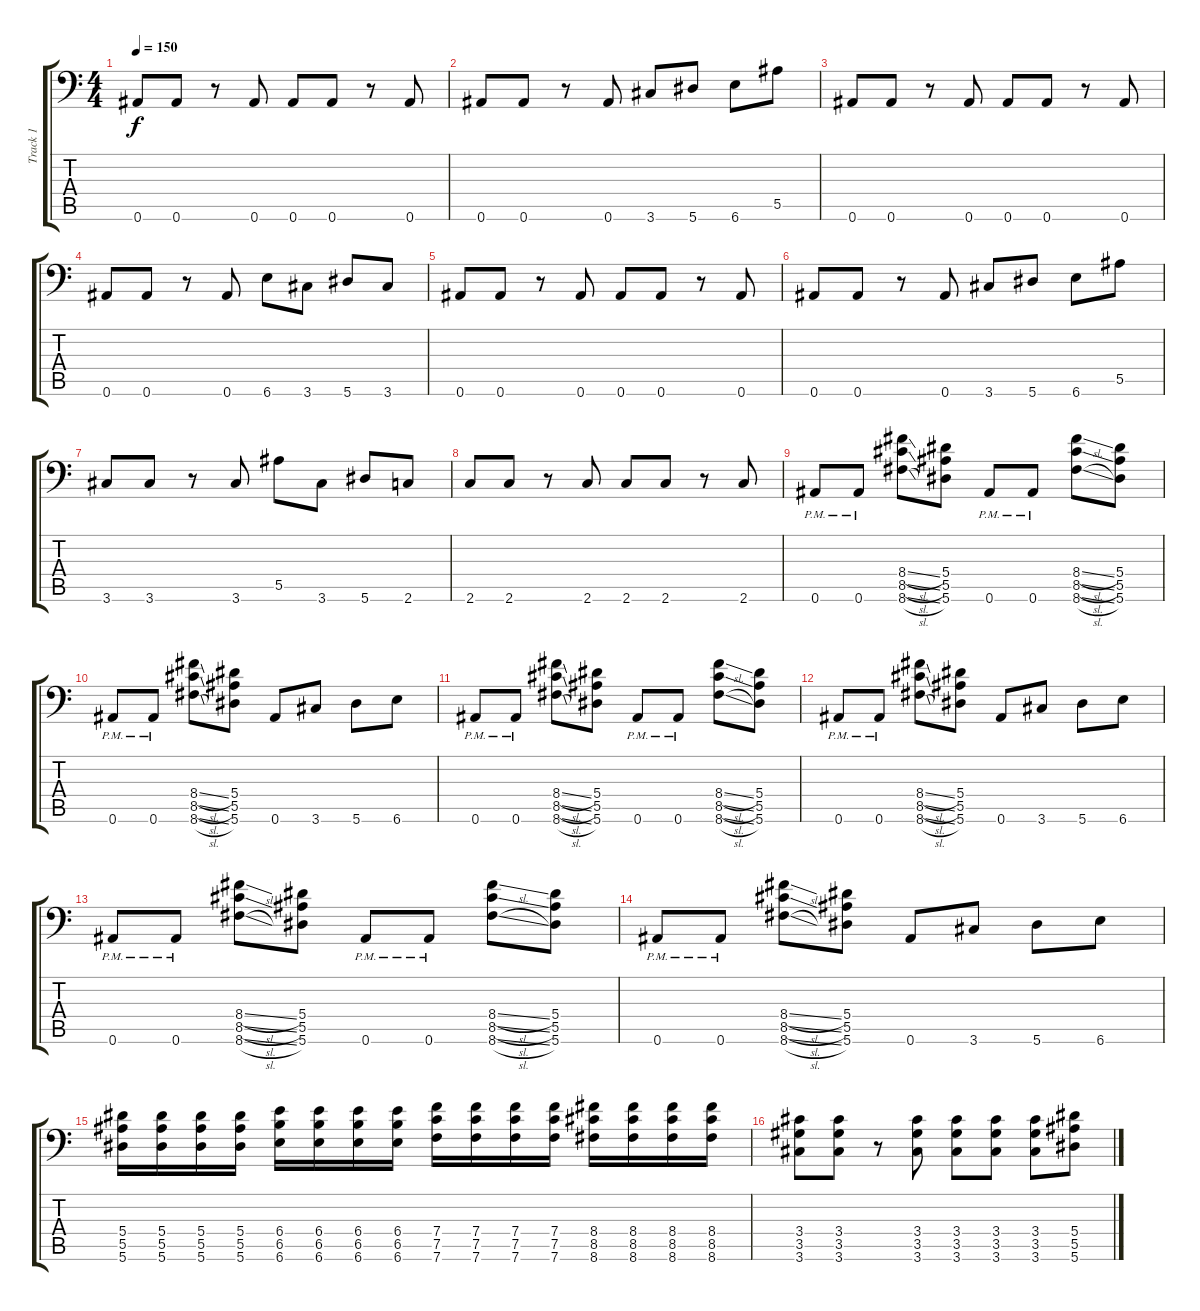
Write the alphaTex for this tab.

\track ("Track 1" "Track 1") {instrument distortionguitar}
\staff {score tabs}
\tuning (C4 G3 Eb3 Bb2 F2 Bb1) {hide}
\ts (4 4)
\tempo 150
\clef f4
\ks c
0.6.8{dy f} 0.6.8 r.8 0.6.8 0.6.8 0.6.8 r.8 0.6.8 |
0.6.8 0.6.8 r.8 0.6.8 3.6.8 5.6.8 6.6.8 5.5.8 |
0.6.8 0.6.8 r.8 0.6.8 0.6.8 0.6.8 r.8 0.6.8 |
0.6.8 0.6.8 r.8 0.6.8 6.6.8 3.6.8 5.6.8 3.6.8 |
0.6.8 0.6.8 r.8 0.6.8 0.6.8 0.6.8 r.8 0.6.8 |
0.6.8 0.6.8 r.8 0.6.8 3.6.8 5.6.8 6.6.8 5.5.8 |
3.6.8 3.6.8 r.8 3.6.8 5.5.8 3.6.8 5.6.8 2.6.8 |
2.6.8 2.6.8 r.8 2.6.8 2.6.8 2.6.8 r.8 2.6.8 |
0.6{pm}.8 0.6{pm}.8 (8.4{sl} 8.5{sl} 8.6{sl}).8 (5.4 5.5 5.6).8 0.6{pm}.8 0.6{pm}.8 (8.4{sl} 8.5{sl} 8.6{sl}).8 (5.4 5.5 5.6).8 |
0.6{pm}.8 0.6{pm}.8 (8.4{sl} 8.5{sl} 8.6{sl}).8 (5.4 5.5 5.6).8 0.6.8 3.6.8 5.6.8 6.6.8 |
0.6{pm}.8 0.6{pm}.8 (8.4{sl} 8.5{sl} 8.6{sl}).8 (5.4 5.5 5.6).8 0.6{pm}.8 0.6{pm}.8 (8.4{sl} 8.5{sl} 8.6{sl}).8 (5.4 5.5 5.6).8 |
0.6{pm}.8 0.6{pm}.8 (8.4{sl} 8.5{sl} 8.6{sl}).8 (5.4 5.5 5.6).8 0.6.8 3.6.8 5.6.8 6.6.8 |
0.6{pm}.8 0.6{pm}.8 (8.4{sl} 8.5{sl} 8.6{sl}).8 (5.4 5.5 5.6).8 0.6{pm}.8 0.6{pm}.8 (8.4{sl} 8.5{sl} 8.6{sl}).8 (5.4 5.5 5.6).8 |
0.6{pm}.8 0.6{pm}.8 (8.4{sl} 8.5{sl} 8.6{sl}).8 (5.4 5.5 5.6).8 0.6.8 3.6.8 5.6.8 6.6.8 |
(5.4 5.5 5.6).16 (5.4 5.5 5.6).16 (5.4 5.5 5.6).16 (5.4 5.5 5.6).16 (6.4 6.5 6.6).16 (6.4 6.5 6.6).16 (6.4 6.5 6.6).16 (6.4 6.5 6.6).16 (7.4 7.5 7.6).16 (7.4 7.5 7.6).16 (7.4 7.5 7.6).16 (7.4 7.5 7.6).16 (8.4 8.5 8.6).16 (8.4 8.5 8.6).16 (8.4 8.5 8.6).16 (8.4 8.5 8.6).16 |
(3.4 3.5 3.6).8 (3.4 3.5 3.6).8 r.8 (3.4 3.5 3.6).8 (3.4 3.5 3.6).8 (3.4 3.5 3.6).8 (3.4 3.5 3.6).8 (5.4 5.5 5.6).8
